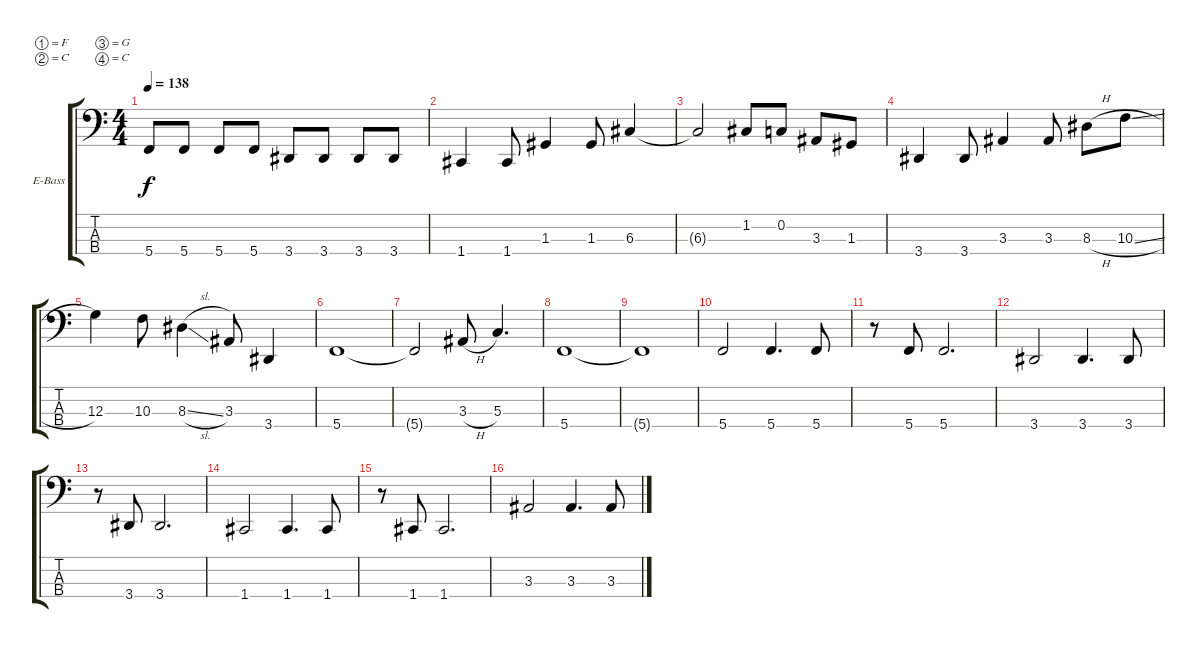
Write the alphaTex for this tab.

\defaultSystemsLayout 4
\bracketExtendMode groupsimilarinstruments
\firstSystemTrackNameOrientation horizontal
\otherSystemsTrackNameOrientation horizontal
\track ("Electric Bass" "E-Bass") {instrument electricbassfinger}
\staff {score tabs}
\tuning (F2 C2 G1 C1)
\ts (4 4)
\tempo 138
\clef f4
\ks c
5.4.8{dy f} 5.4.8 5.4.8 5.4.8 3.4.8 3.4.8 3.4.8 3.4.8 |
1.4.4 1.4.8 1.3.4 1.3.8 6.3.4 |
6.3{t}.2 1.2.8 0.2.8 3.3.8 1.3.8 |
3.4.4 3.4.8 3.3.4 3.3.8 8.3{h}.8 10.3{sl}.8 |
12.3.4 10.3.8 8.3{sl}.4 3.3.8 3.4.4 |
5.4.1 |
5.4{t}.2 3.3{h}.8 5.3.4{d} |
5.4.1 |
5.4{t}.1 |
5.4.2 5.4.4{d} 5.4.8 |
r.8 5.4.8 5.4.2{d} |
3.4.2 3.4.4{d} 3.4.8 |
r.8 3.4.8 3.4.2{d} |
1.4.2 1.4.4{d} 1.4.8 |
r.8 1.4.8 1.4.2{d} |
3.3.2 3.3.4{d} 3.3.8
